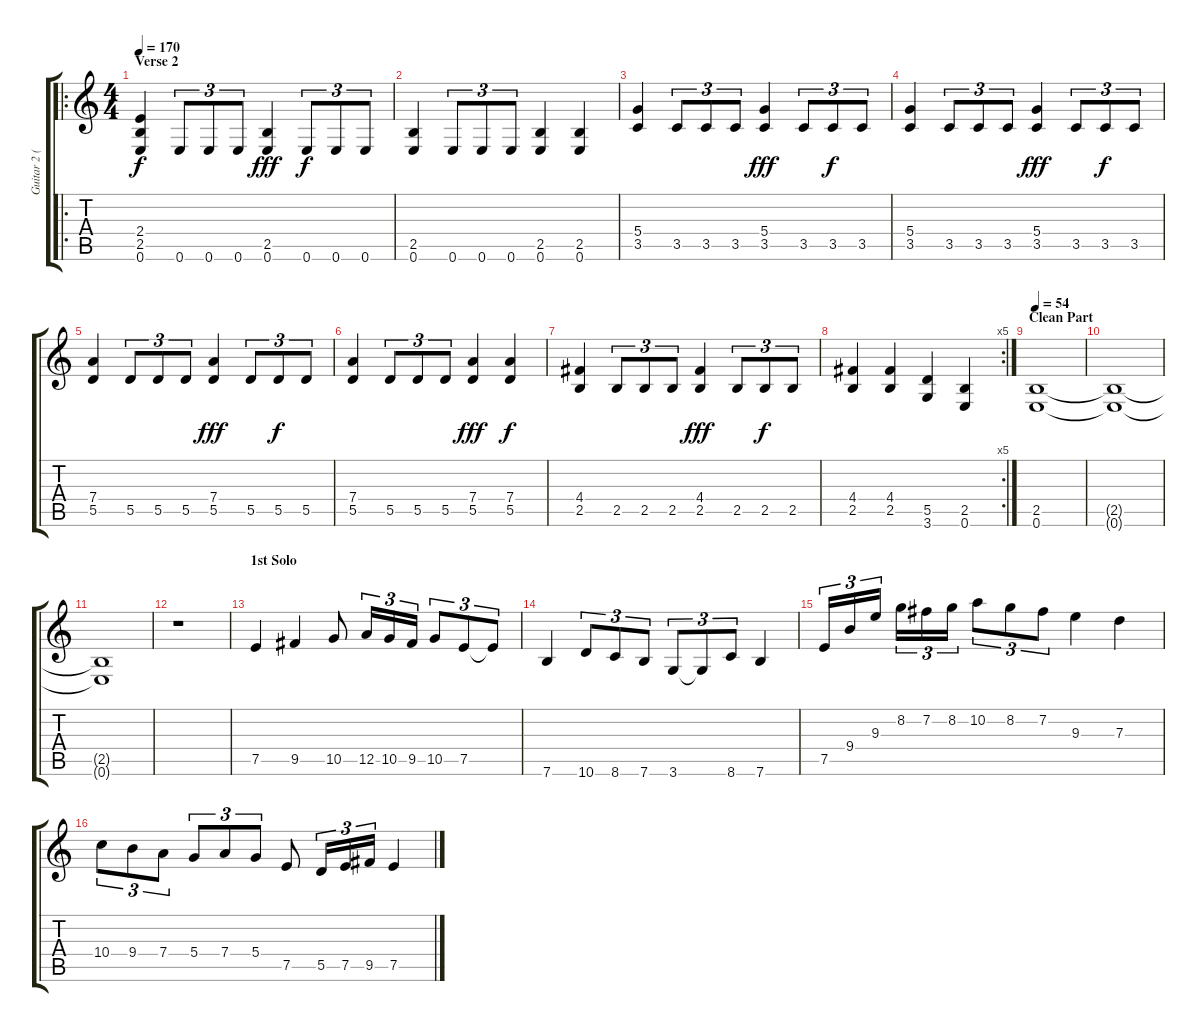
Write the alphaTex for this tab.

\track ("Guitar 2 (Jardar)" "Guitar 2 (") {instrument distortionguitar}
\staff {score tabs}
\tuning (E4 B3 G3 D3 A2 E2) {hide}
\ro
\ts (4 4)
\section ("" "Verse 2")
\tempo 170
\clef g2
\ks c
(2.4 2.5 0.6).4{dy f} 0.6.8{tu (3 2)} 0.6.8{tu (3 2)} 0.6.8{tu (3 2)} (2.5 0.6).4{dy fff} 0.6.8{tu (3 2) dy f} 0.6.8{tu (3 2)} 0.6.8{tu (3 2)} |
(2.5 0.6).4 0.6.8{tu (3 2)} 0.6.8{tu (3 2)} 0.6.8{tu (3 2)} (2.5 0.6).4 (2.5 0.6).4 |
(5.4 3.5).4 3.5.8{tu (3 2)} 3.5.8{tu (3 2)} 3.5.8{tu (3 2)} (5.4 3.5).4{dy fff} 3.5.8{tu (3 2)} 3.5.8{tu (3 2) dy f} 3.5.8{tu (3 2)} |
(5.4 3.5).4 3.5.8{tu (3 2)} 3.5.8{tu (3 2)} 3.5.8{tu (3 2)} (5.4 3.5).4{dy fff} 3.5.8{tu (3 2)} 3.5.8{tu (3 2) dy f} 3.5.8{tu (3 2)} |
(7.4 5.5).4 5.5.8{tu (3 2)} 5.5.8{tu (3 2)} 5.5.8{tu (3 2)} (7.4 5.5).4{dy fff} 5.5.8{tu (3 2)} 5.5.8{tu (3 2) dy f} 5.5.8{tu (3 2)} |
(7.4 5.5).4 5.5.8{tu (3 2)} 5.5.8{tu (3 2)} 5.5.8{tu (3 2)} (7.4 5.5).4{dy fff} (7.4 5.5).4{dy f} |
(4.4 2.5).4 2.5.8{tu (3 2)} 2.5.8{tu (3 2)} 2.5.8{tu (3 2)} (4.4 2.5).4{dy fff} 2.5.8{tu (3 2)} 2.5.8{tu (3 2) dy f} 2.5.8{tu (3 2)} |
\rc 5
(4.4 2.5).4 (4.4 2.5).4 (5.5 3.6).4 (2.5 0.6).4 |
\section ("" "Clean Part")
\tempo 54
(2.5 0.6).1 |
(2.5{t} 0.6{t}).1 |
(2.5{t} 0.6{t}).1 |
r.1 |
\section ("" "1st Solo")
7.5.4 9.5.4 10.5.8 12.5.16{tu (3 2)} 10.5.16{tu (3 2)} 9.5.16{tu (3 2)} 10.5.8{tu (3 2)} 7.5.8{tu (3 2)} 7.5{t}.8{tu (3 2)} |
7.6.4 10.6.8{tu (3 2)} 8.6.8{tu (3 2)} 7.6.8{tu (3 2)} 3.6.8{tu (3 2)} 3.6{t}.8{tu (3 2)} 8.6.8{tu (3 2)} 7.6.4 |
7.5.16{tu (3 2)} 9.4.16{tu (3 2)} 9.3.16{tu (3 2)} 8.2.16{tu (3 2)} 7.2.16{tu (3 2)} 8.2.16{tu (3 2)} 10.2.8{tu (3 2)} 8.2.8{tu (3 2)} 7.2.8{tu (3 2)} 9.3.4 7.3.4 |
10.4.8{tu (3 2)} 9.4.8{tu (3 2)} 7.4.8{tu (3 2)} 5.4.8{tu (3 2)} 7.4.8{tu (3 2)} 5.4.8{tu (3 2)} 7.5.8 5.5.16{tu (3 2)} 7.5.16{tu (3 2)} 9.5.16{tu (3 2)} 7.5.4
